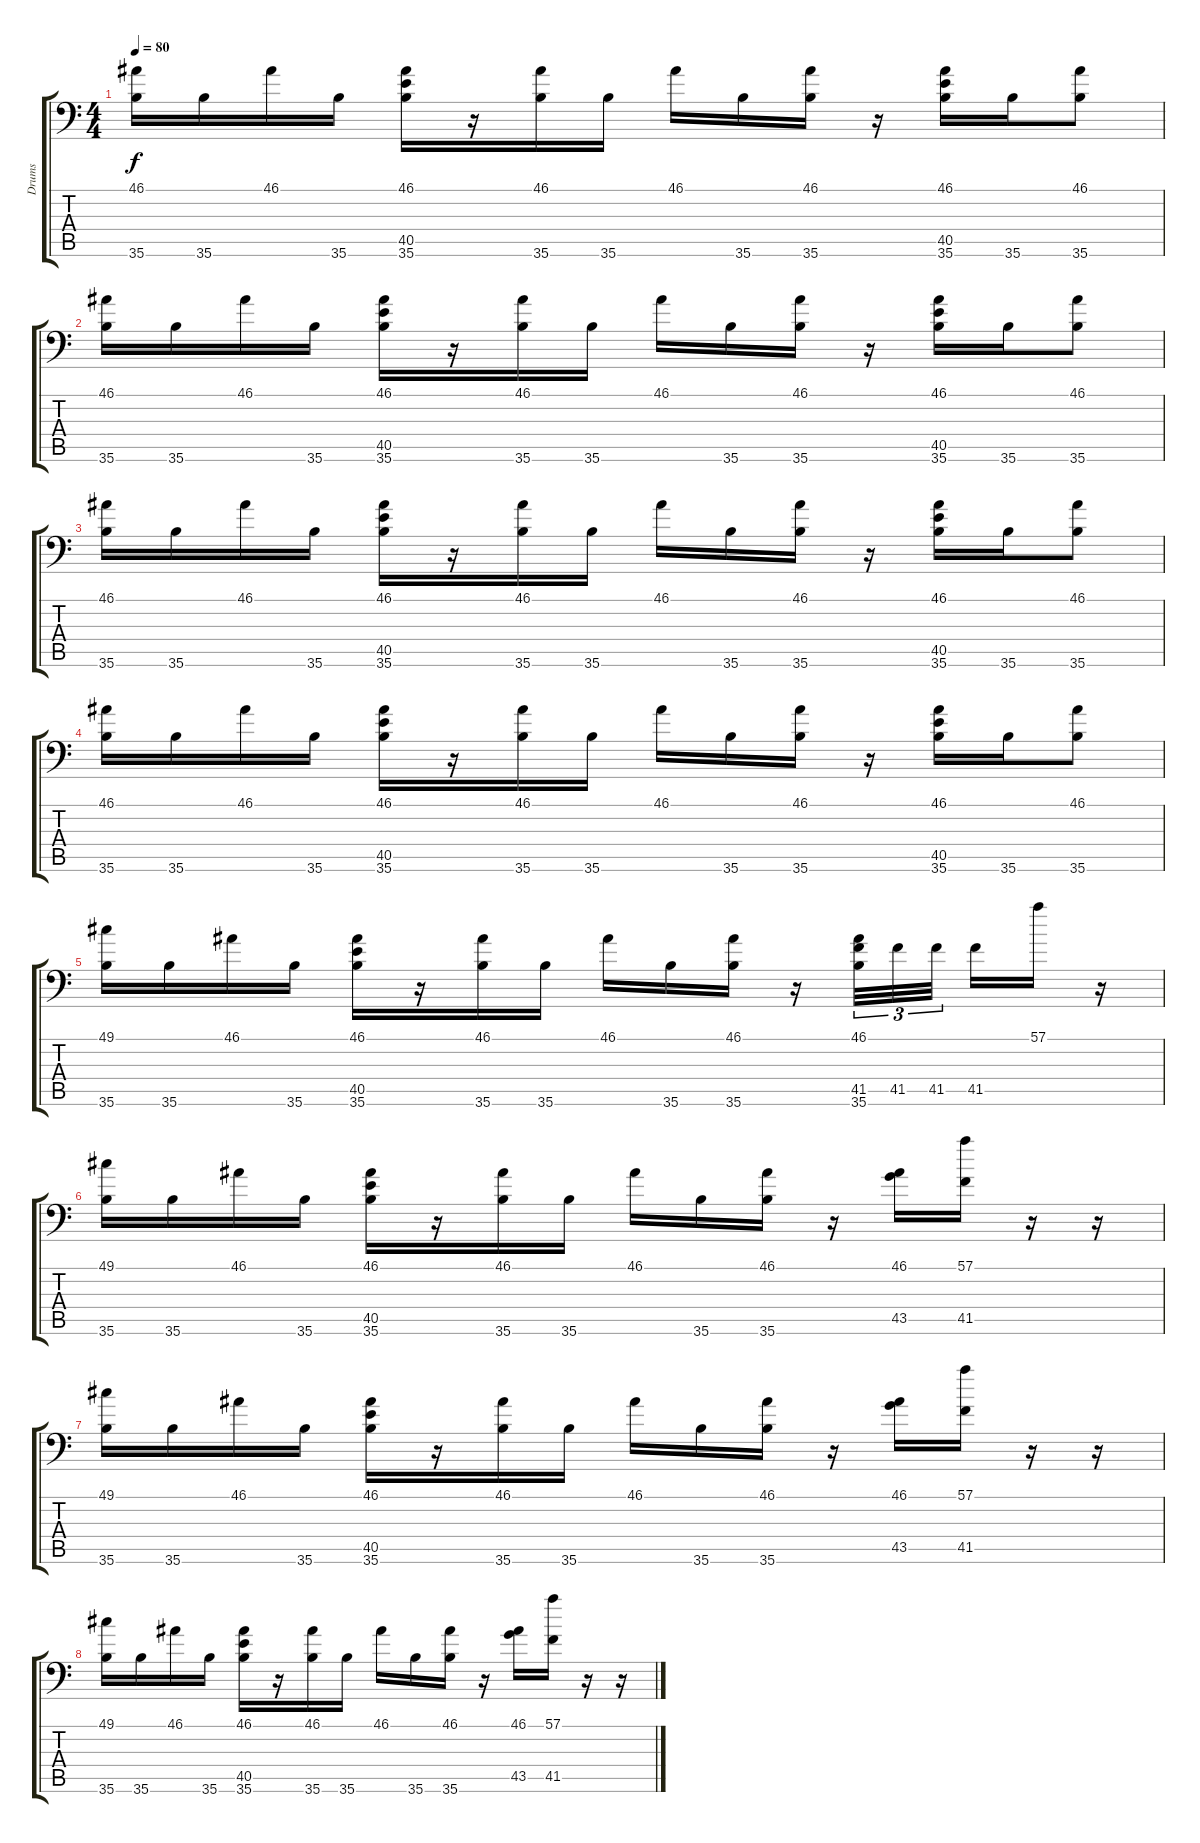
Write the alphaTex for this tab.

\track ("Drums" "Drums") {instrument acousticgrandpiano}
\staff {score tabs}
\tuning (C-1 C-1 C-1 C-1 C-1 C-1) {hide}
\ts (4 4)
\tempo 80
\clef f4
\ks c
(46.1 35.6).16{dy f} 35.6.16 46.1.16 35.6.16 (46.1 40.5 35.6).16 r.16 (46.1 35.6).16 35.6.16 46.1.16 35.6.16 (46.1 35.6).16 r.16 (46.1 40.5 35.6).16 35.6.16 (46.1 35.6).8 |
(46.1 35.6).16 35.6.16 46.1.16 35.6.16 (46.1 40.5 35.6).16 r.16 (46.1 35.6).16 35.6.16 46.1.16 35.6.16 (46.1 35.6).16 r.16 (46.1 40.5 35.6).16 35.6.16 (46.1 35.6).8 |
(46.1 35.6).16 35.6.16 46.1.16 35.6.16 (46.1 40.5 35.6).16 r.16 (46.1 35.6).16 35.6.16 46.1.16 35.6.16 (46.1 35.6).16 r.16 (46.1 40.5 35.6).16 35.6.16 (46.1 35.6).8 |
(46.1 35.6).16 35.6.16 46.1.16 35.6.16 (46.1 40.5 35.6).16 r.16 (46.1 35.6).16 35.6.16 46.1.16 35.6.16 (46.1 35.6).16 r.16 (46.1 40.5 35.6).16 35.6.16 (46.1 35.6).8 |
(49.1 35.6).16 35.6.16 46.1.16 35.6.16 (46.1 40.5 35.6).16 r.16 (46.1 35.6).16 35.6.16 46.1.16 35.6.16 (46.1 35.6).16 r.16 (46.1 41.5 35.6).32{tu (3 2)} 41.5.32{tu (3 2)} 41.5.32{tu (3 2)} 41.5.16 57.1.16 r.16 |
(49.1 35.6).16 35.6.16 46.1.16 35.6.16 (46.1 40.5 35.6).16 r.16 (46.1 35.6).16 35.6.16 46.1.16 35.6.16 (46.1 35.6).16 r.16 (46.1 43.5).16 (57.1 41.5).16 r.16 r.16 |
(49.1 35.6).16 35.6.16 46.1.16 35.6.16 (46.1 40.5 35.6).16 r.16 (46.1 35.6).16 35.6.16 46.1.16 35.6.16 (46.1 35.6).16 r.16 (46.1 43.5).16 (57.1 41.5).16 r.16 r.16 |
(49.1 35.6).16 35.6.16 46.1.16 35.6.16 (46.1 40.5 35.6).16 r.16 (46.1 35.6).16 35.6.16 46.1.16 35.6.16 (46.1 35.6).16 r.16 (46.1 43.5).16 (57.1 41.5).16 r.16 r.16
